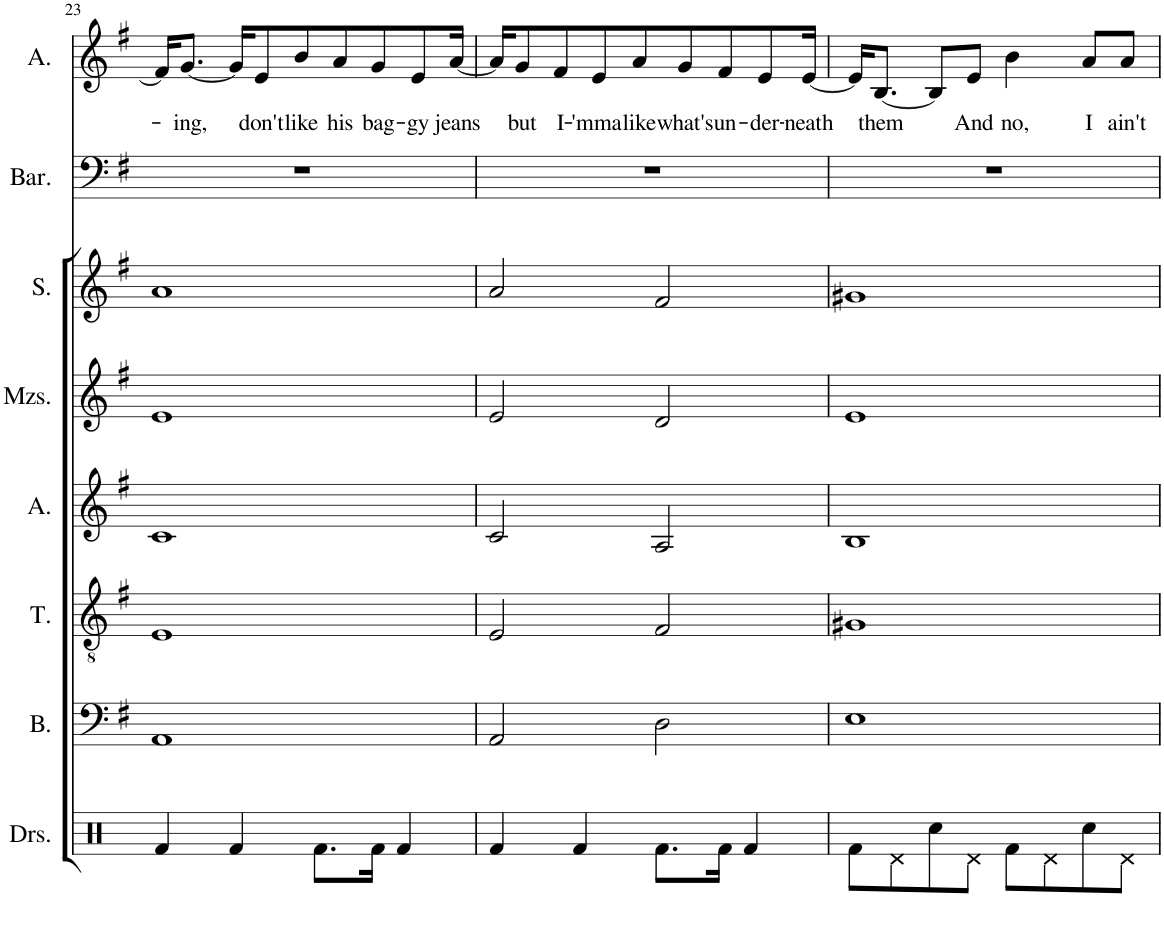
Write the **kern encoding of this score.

**kern	**kern	**kern	**kern	**kern	**kern	**kern	**kern	**text
*part8	*part7	*part6	*part5	*part4	*part3	*part2	*part1	*part1
*staff8	*staff7	*staff6	*staff5	*staff4	*staff3	*staff2	*staff1	*staff1
*I"Drumset	*I"Bass	*I"Tenor	*I"Alto	*I"Mezzo-soprano	*I"Soprano	*I"Baritone	*I"Alto	*
*I'Drs.	*I'B.	*I'T.	*I'A.	*I'Mzs.	*I'S.	*I'Bar.	*I'A.	*
!!LO:PB:g=z
*clefX	*clefF4	*clefGv2	*clefG2	*clefG2	*clefG2	*clefF4	*clefG2	*
*k[]	*k[f#]	*k[f#]	*k[f#]	*k[f#]	*k[f#]	*k[f#]	*k[f#]	*
*M4/4	*M4/4	*M4/4	*M4/4	*M4/4	*M4/4	*M4/4	*M4/4	*
=23	=23	=23	=23	=23	=23	=23	=23	=23
4Rf/	1AA	1E	1c	1e	1a	1r	16f#/KL]	.
!	!	!	!	!	!	!	!	!LO:LY:b
.	.	.	.	.	.	.	[8.g/J	-ing,
4Rf/	.	.	.	.	.	.	16g/KL]	.
!	!	!	!	!	!	!	!	!LO:LY:b
.	.	.	.	.	.	.	8e/	don't
!	!	!	!	!	!	!	!	!LO:LY:b
.	.	.	.	.	.	.	8b/	like
8.Rf\L	.	.	.	.	.	.	.	.
!	!	!	!	!	!	!	!	!LO:LY:b
.	.	.	.	.	.	.	8a/	his
!	!	!	!	!	!	!	!	!LO:LY:b
16Rf\Jk	.	.	.	.	.	.	8g/	bag-
4Rf/	.	.	.	.	.	.	.	.
!	!	!	!	!	!	!	!	!LO:LY:b
.	.	.	.	.	.	.	8e/	-gy
!	!	!	!	!	!	!	!	!LO:LY:b
.	.	.	.	.	.	.	[16a/Jk	jeans
=24	=24	=24	=24	=24	=24	=24	=24	=24
4Rf/	2AA/	2E/	2c/	2e/	2a/	1r	16a/KL]	.
!	!	!	!	!	!	!	!	!LO:LY:b
.	.	.	.	.	.	.	8g/	but
!	!	!	!	!	!	!	!	!LO:LY:b
.	.	.	.	.	.	.	8f#/	I-
4Rf/	.	.	.	.	.	.	.	.
!	!	!	!	!	!	!	!	!LO:LY:b
.	.	.	.	.	.	.	8e/	-'mma
!	!	!	!	!	!	!	!	!LO:LY:b
.	.	.	.	.	.	.	8a/	like
8.Rf\L	2D\	2F#/	2A/	2d/	2f#/	.	.	.
!	!	!	!	!	!	!	!	!LO:LY:b
.	.	.	.	.	.	.	8g/	what's
!	!	!	!	!	!	!	!	!LO:LY:b
16Rf\Jk	.	.	.	.	.	.	8f#/	un-
4Rf/	.	.	.	.	.	.	.	.
!	!	!	!	!	!	!	!	!LO:LY:b
.	.	.	.	.	.	.	8e/	-der-
!	!	!	!	!	!	!	!	!LO:LY:b
.	.	.	.	.	.	.	[16e/Jk	-neath
=25	=25	=25	=25	=25	=25	=25	=25	=25
8Rf\L	1E	1G#X	1B	1e	1g#X	1r	16e/KL]	.
!	!	!	!	!	!	!	!	!LO:LY:b
.	.	.	.	.	.	.	[8.B/J	them
8Rd\	.	.	.	.	.	.	.	.
8Rcc\	.	.	.	.	.	.	8B/L]	.
!	!	!	!	!	!	!	!	!LO:LY:b
8Rd\J	.	.	.	.	.	.	8e/J	And
!	!	!	!	!	!	!	!	!LO:LY:b
8Rf\L	.	.	.	.	.	.	4b\	no,
8Rd\	.	.	.	.	.	.	.	.
!	!	!	!	!	!	!	!	!LO:LY:b
8Rcc\	.	.	.	.	.	.	8a/L	I
!	!	!	!	!	!	!	!	!LO:LY:b
8Rd\J	.	.	.	.	.	.	8a/J	ain't
=	=	=	=	=	=	=	=	=
*-	*-	*-	*-	*-	*-	*-	*-	*-
